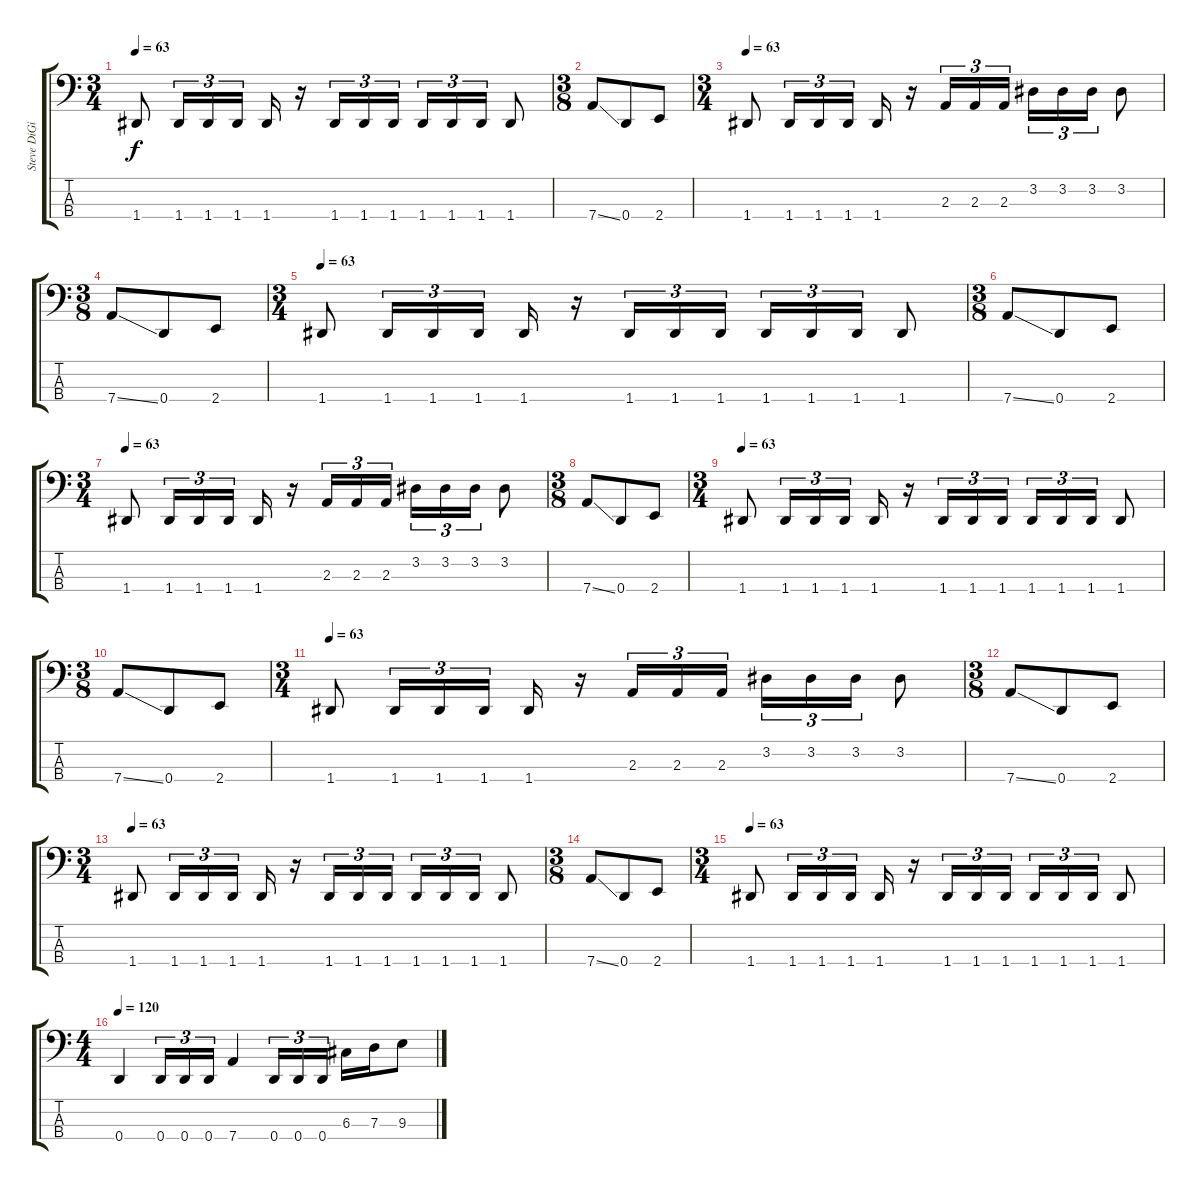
\track ("Steve DiGiorgio" "Steve DiGi") {instrument fretlessbass}
\staff {score tabs}
\tuning (F2 C2 G1 D1) {hide}
\ts (3 4)
\tempo 63
\clef f4
\ks c
1.4.8{dy f} 1.4.16{tu (3 2)} 1.4.16{tu (3 2)} 1.4.16{tu (3 2)} 1.4.16 r.16 1.4.16{tu (3 2)} 1.4.16{tu (3 2)} 1.4.16{tu (3 2)} 1.4.16{tu (3 2)} 1.4.16{tu (3 2)} 1.4.16{tu (3 2)} 1.4.8 |
\ts (3 8)
7.4{ss}.8 0.4.8 2.4.8 |
\ts (3 4)
\tempo 63
1.4.8 1.4.16{tu (3 2)} 1.4.16{tu (3 2)} 1.4.16{tu (3 2)} 1.4.16 r.16 2.3.16{tu (3 2)} 2.3.16{tu (3 2)} 2.3.16{tu (3 2)} 3.2.16{tu (3 2)} 3.2.16{tu (3 2)} 3.2.16{tu (3 2)} 3.2.8 |
\ts (3 8)
7.4{ss}.8 0.4.8 2.4.8 |
\ts (3 4)
\tempo 63
1.4.8 1.4.16{tu (3 2)} 1.4.16{tu (3 2)} 1.4.16{tu (3 2)} 1.4.16 r.16 1.4.16{tu (3 2)} 1.4.16{tu (3 2)} 1.4.16{tu (3 2)} 1.4.16{tu (3 2)} 1.4.16{tu (3 2)} 1.4.16{tu (3 2)} 1.4.8 |
\ts (3 8)
7.4{ss}.8 0.4.8 2.4.8 |
\ts (3 4)
\tempo 63
1.4.8 1.4.16{tu (3 2)} 1.4.16{tu (3 2)} 1.4.16{tu (3 2)} 1.4.16 r.16 2.3.16{tu (3 2)} 2.3.16{tu (3 2)} 2.3.16{tu (3 2)} 3.2.16{tu (3 2)} 3.2.16{tu (3 2)} 3.2.16{tu (3 2)} 3.2.8 |
\ts (3 8)
7.4{ss}.8 0.4.8 2.4.8 |
\ts (3 4)
\tempo 63
1.4.8 1.4.16{tu (3 2)} 1.4.16{tu (3 2)} 1.4.16{tu (3 2)} 1.4.16 r.16 1.4.16{tu (3 2)} 1.4.16{tu (3 2)} 1.4.16{tu (3 2)} 1.4.16{tu (3 2)} 1.4.16{tu (3 2)} 1.4.16{tu (3 2)} 1.4.8 |
\ts (3 8)
7.4{ss}.8 0.4.8 2.4.8 |
\ts (3 4)
\tempo 63
1.4.8 1.4.16{tu (3 2)} 1.4.16{tu (3 2)} 1.4.16{tu (3 2)} 1.4.16 r.16 2.3.16{tu (3 2)} 2.3.16{tu (3 2)} 2.3.16{tu (3 2)} 3.2.16{tu (3 2)} 3.2.16{tu (3 2)} 3.2.16{tu (3 2)} 3.2.8 |
\ts (3 8)
7.4{ss}.8 0.4.8 2.4.8 |
\ts (3 4)
\tempo 63
1.4.8 1.4.16{tu (3 2)} 1.4.16{tu (3 2)} 1.4.16{tu (3 2)} 1.4.16 r.16 1.4.16{tu (3 2)} 1.4.16{tu (3 2)} 1.4.16{tu (3 2)} 1.4.16{tu (3 2)} 1.4.16{tu (3 2)} 1.4.16{tu (3 2)} 1.4.8 |
\ts (3 8)
7.4{ss}.8 0.4.8 2.4.8 |
\ts (3 4)
\tempo 63
1.4.8 1.4.16{tu (3 2)} 1.4.16{tu (3 2)} 1.4.16{tu (3 2)} 1.4.16 r.16 1.4.16{tu (3 2)} 1.4.16{tu (3 2)} 1.4.16{tu (3 2)} 1.4.16{tu (3 2)} 1.4.16{tu (3 2)} 1.4.16{tu (3 2)} 1.4.8 |
\ts (4 4)
\tempo 120
0.4.4 0.4.16{tu (3 2)} 0.4.16{tu (3 2)} 0.4.16{tu (3 2)} 7.4.4 0.4.16{tu (3 2)} 0.4.16{tu (3 2)} 0.4.16{tu (3 2)} 6.3.16 7.3.16 9.3.8
